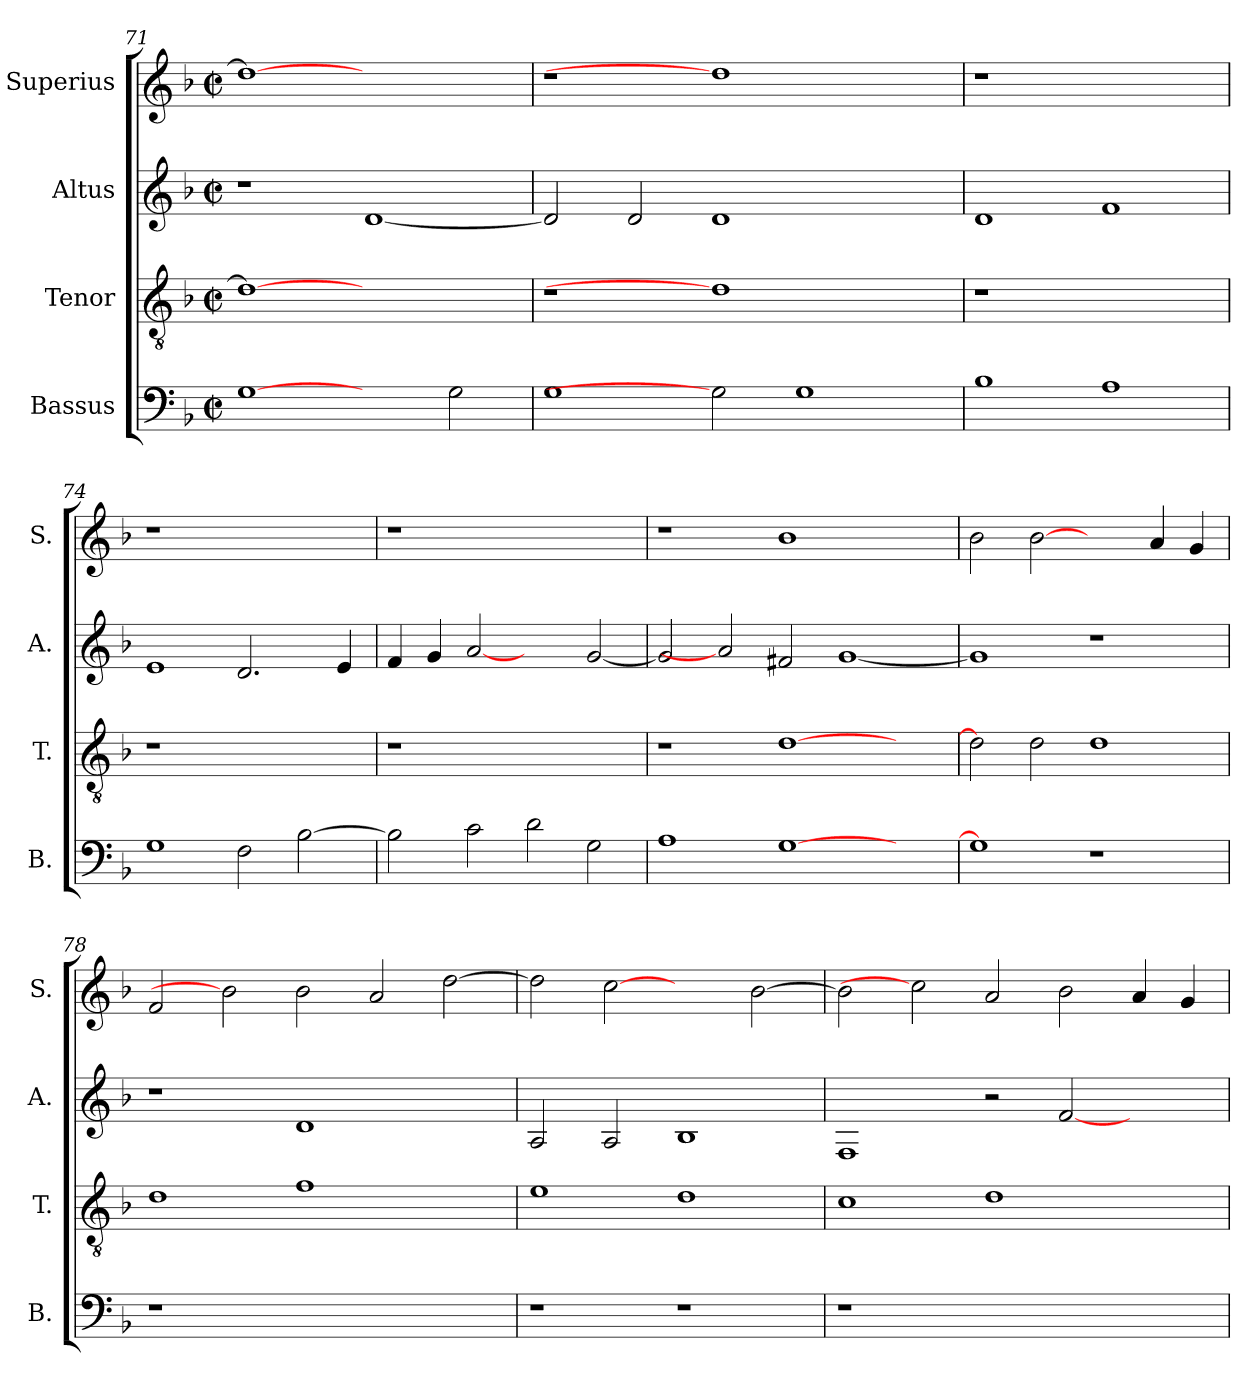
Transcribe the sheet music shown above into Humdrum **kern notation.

**kern	**kern	**kern	**kern
*part4	*part3	*part2	*part1
*staff4	*staff3	*staff2	*staff1
*I"Bassus	*I"Tenor	*I"Altus	*I"Superius
*I'B.	*I'T.	*I'A.	*I'S.
!!LO:PB:g=z
*clefF4	*clefGv2	*clefG2	*clefG2
*	*ITrd7c12	*	*
*k[b-]	*k[b-]	*k[b-]	*k[b-]
*F:	*F:	*F:	*F:
*M2/2	*M2/2	*M2/2	*M2/2
*met(c|)	*met(c|)	*met(c|)	*met(c|)
=71	=71	=71	=71
[1Gi	1Di_>	1r	1ddi_>
2ryy	1ryy	[<1di	1ryy
2Gi\	.	.	.
=72	=72	=72	=72
!	!LO:N:vis=1	!	!LO:N:vis=1
1Gi	1r	2di/]	1r
.	.	2di/	.
2Gi]	1Di]	1di	1ddi]
1Gi	.	.	.
.	2ryy	2ryy	2ryy
=73	=73	=73	=73
!	!LO:N:vis=1	!	!LO:N:vis=1
1B-i	1r	1di	1r
1Ai	1ryy	1fi	1ryy
=74	=74	=74	=74
!	!LO:N:vis=1	!	!LO:N:vis=1
1Gi	1r	1ei	1r
2Fi\	1ryy	2.di/	1ryy
[>2B-i\	.	.	.
.	.	4ei/	.
=75	=75	=75	=75
!	!LO:N:vis=1	!	!LO:N:vis=1
2B-i\]	1r	4fi/	1r
.	.	4gi/	.
2ci\	.	[2ai	.
2di\	1ryy	2ryy	1ryy
2Gi\	.	[<2gi/	.
=76	=76	=76	=76
1Ai	1r	2gi/]	1r
.	.	2ai]	.
[>1Gi	[>1Di	2f#Xi/	1b-i
.	.	[<1gi	.
2ryy	2ryy	.	2ryy
!!LO:LB:g=z
=77	=77	=77	=77
1Gi]	2Di\]	1gi]	2b-i\
.	2Di\	.	[2b-i
1r	1Di	1r	2ryy
.	.	.	4ai/
.	.	.	4gi/
=78	=78	=78	=78
!LO:N:vis=1	!	!	!
1r	1Di	1r	2fi/
.	.	.	2b-i]
1.ryy	1Fi	1di	2b-i\
.	.	.	2ai/
.	2ryy	2ryy	[>2ddi\
=79	=79	=79	=79
1r	1Ei	2Ai/	2ddi\]
.	.	2Ai/	[2cci
1r	1Di	1B-i	2ryy
.	.	.	[>2b-i\
=80	=80	=80	=80
!LO:N:vis=1	!	!	!
1r	1Ci	1Fi	2b-i\]
.	.	.	2cci]
1.ryy	1Di	2r	2ai/
.	.	[<2fi/	2b-i\
.	2ryy	2ryy	4ai/
.	.	.	4gi/
=	=	=	=
*-	*-	*-	*-
